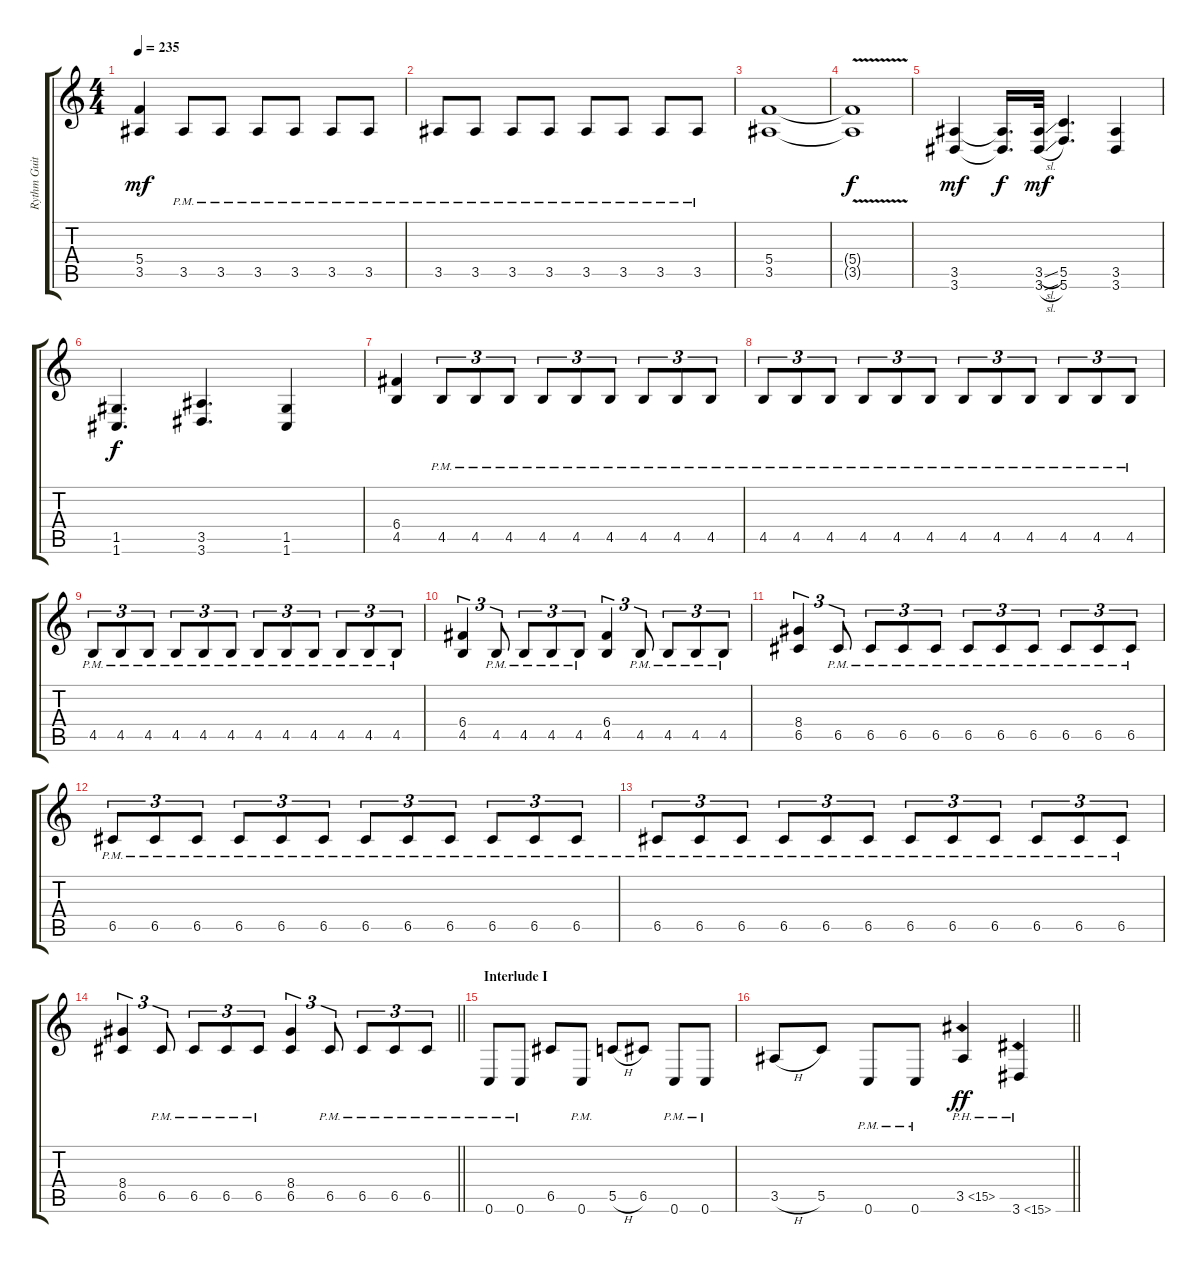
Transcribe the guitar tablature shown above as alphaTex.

\track ("Rythm Guitar I" "Rythm Guit") {instrument distortionguitar}
\staff {score tabs}
\tuning (D4 A3 F3 C3 G2 C2) {hide}
\ts (4 4)
\tempo 235
\clef g2
\ks c
(5.4 3.5).4{dy mf} 3.5{pm}.8 3.5{pm}.8 3.5{pm}.8 3.5{pm}.8 3.5{pm}.8 3.5{pm}.8 |
3.5{pm}.8 3.5{pm}.8 3.5{pm}.8 3.5{pm}.8 3.5{pm}.8 3.5{pm}.8 3.5{pm}.8 3.5{pm}.8 |
(5.4 3.5).1 |
(5.4{v t} 3.5{v t}).1{dy f} |
(3.5 3.6).4{dy mf volume 14} (3.5{t} 3.6{t}).16{d dy f} (3.5{sl} 3.6{sl}).32{dy mf} (5.5 5.6).4{d} (3.5 3.6).4 |
(1.5 1.6).4{d dy f} (3.5 3.6).4{d} (1.5 1.6).4 |
(6.4 4.5).4{volume 16} 4.5{pm}.8{tu (3 2)} 4.5{pm}.8{tu (3 2)} 4.5{pm}.8{tu (3 2)} 4.5{pm}.8{tu (3 2)} 4.5{pm}.8{tu (3 2)} 4.5{pm}.8{tu (3 2)} 4.5{pm}.8{tu (3 2)} 4.5{pm}.8{tu (3 2)} 4.5{pm}.8{tu (3 2)} |
4.5{pm}.8{tu (3 2)} 4.5{pm}.8{tu (3 2)} 4.5{pm}.8{tu (3 2)} 4.5{pm}.8{tu (3 2)} 4.5{pm}.8{tu (3 2)} 4.5{pm}.8{tu (3 2)} 4.5{pm}.8{tu (3 2)} 4.5{pm}.8{tu (3 2)} 4.5{pm}.8{tu (3 2)} 4.5{pm}.8{tu (3 2)} 4.5{pm}.8{tu (3 2)} 4.5{pm}.8{tu (3 2)} |
4.5{pm}.8{tu (3 2)} 4.5{pm}.8{tu (3 2)} 4.5{pm}.8{tu (3 2)} 4.5{pm}.8{tu (3 2)} 4.5{pm}.8{tu (3 2)} 4.5{pm}.8{tu (3 2)} 4.5{pm}.8{tu (3 2)} 4.5{pm}.8{tu (3 2)} 4.5{pm}.8{tu (3 2)} 4.5{pm}.8{tu (3 2)} 4.5{pm}.8{tu (3 2)} 4.5{pm}.8{tu (3 2)} |
(6.4 4.5).4{tu (3 2)} 4.5{pm}.8{tu (3 2)} 4.5{pm}.8{tu (3 2)} 4.5{pm}.8{tu (3 2)} 4.5{pm}.8{tu (3 2)} (6.4 4.5).4{tu (3 2)} 4.5{pm}.8{tu (3 2)} 4.5{pm}.8{tu (3 2)} 4.5{pm}.8{tu (3 2)} 4.5{pm}.8{tu (3 2)} |
(8.4 6.5).4{tu (3 2)} 6.5{pm}.8{tu (3 2)} 6.5{pm}.8{tu (3 2)} 6.5{pm}.8{tu (3 2)} 6.5{pm}.8{tu (3 2)} 6.5{pm}.8{tu (3 2)} 6.5{pm}.8{tu (3 2)} 6.5{pm}.8{tu (3 2)} 6.5{pm}.8{tu (3 2)} 6.5{pm}.8{tu (3 2)} 6.5{pm}.8{tu (3 2)} |
6.5{pm}.8{tu (3 2)} 6.5{pm}.8{tu (3 2)} 6.5{pm}.8{tu (3 2)} 6.5{pm}.8{tu (3 2)} 6.5{pm}.8{tu (3 2)} 6.5{pm}.8{tu (3 2)} 6.5{pm}.8{tu (3 2)} 6.5{pm}.8{tu (3 2)} 6.5{pm}.8{tu (3 2)} 6.5{pm}.8{tu (3 2)} 6.5{pm}.8{tu (3 2)} 6.5{pm}.8{tu (3 2)} |
6.5{pm}.8{tu (3 2)} 6.5{pm}.8{tu (3 2)} 6.5{pm}.8{tu (3 2)} 6.5{pm}.8{tu (3 2)} 6.5{pm}.8{tu (3 2)} 6.5{pm}.8{tu (3 2)} 6.5{pm}.8{tu (3 2)} 6.5{pm}.8{tu (3 2)} 6.5{pm}.8{tu (3 2)} 6.5{pm}.8{tu (3 2)} 6.5{pm}.8{tu (3 2)} 6.5{pm}.8{tu (3 2)} |
\barLineRight lightlight
(8.4 6.5).4{tu (3 2)} 6.5{pm}.8{tu (3 2)} 6.5{pm}.8{tu (3 2)} 6.5{pm}.8{tu (3 2)} 6.5{pm}.8{tu (3 2)} (8.4 6.5).4{tu (3 2)} 6.5{pm}.8{tu (3 2)} 6.5{pm}.8{tu (3 2)} 6.5{pm}.8{tu (3 2)} 6.5{pm}.8{tu (3 2)} |
\section ("" "Interlude I")
0.6{pm}.8{volume 13 balance 2 instrument distortionguitar} 0.6{pm}.8 6.5.8 0.6{pm}.8 5.5{h}.8 6.5.8 0.6{pm}.8 0.6{pm}.8 |
\barLineRight lightlight
3.5{h}.8 5.5.8 0.6{pm}.8 0.6{pm}.8 3.5{ph 12}.4{dy ff} 3.6{ph 12}.4
